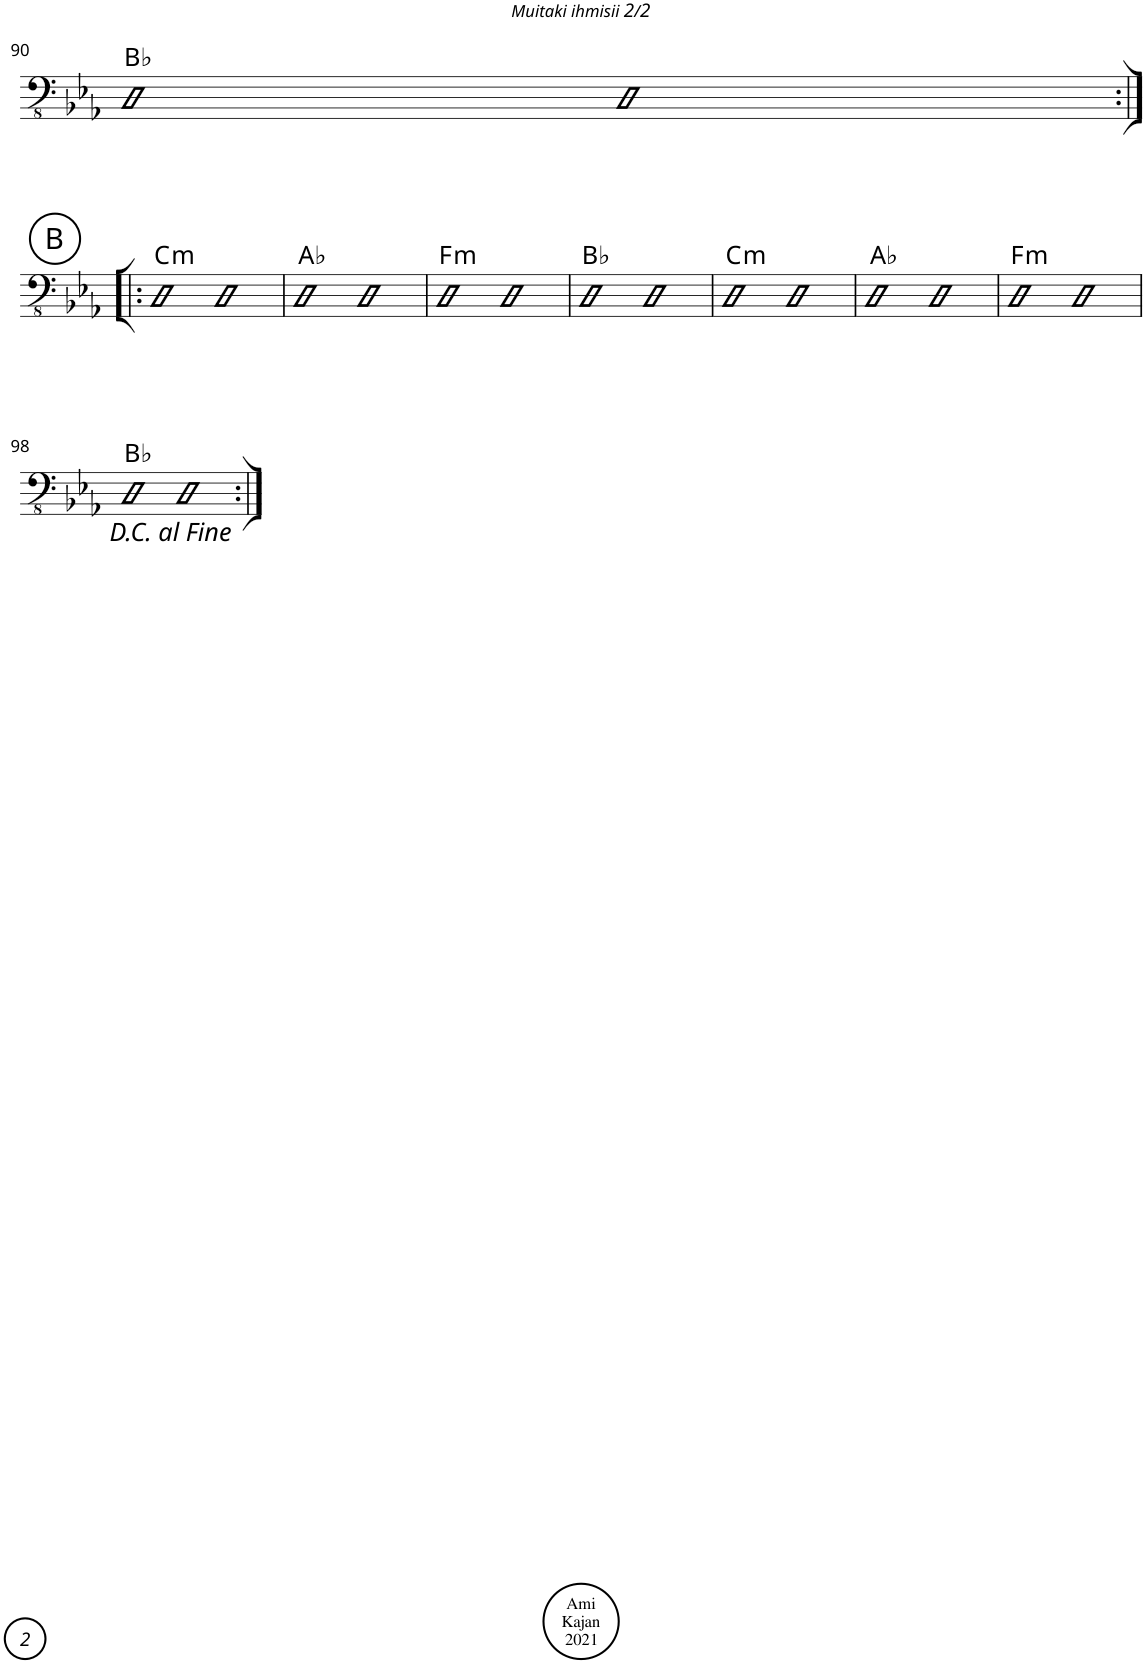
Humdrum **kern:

**kern	**harte
*part1	*part1
*staff1	*
*I"Acoustic Bass	*
*I'Bass	*
!!LO:PB:g=z
*clefFv4	*
*k[b-e-a-]	*
*M2/2	*
*met(c|)	*
=90	=90
2CC	Bb:maj
2CC	.
!!LO:LB:g=z
!!LO:REH:place=s1:a:cj:enc=circle:fs=14:t=B
=91:|!|:	=91:|!|:
!	!LO:H:kt=m
2CC	C:min
2CC	.
=92	=92
2CC	Ab:maj
2CC	.
=93	=93
!	!LO:H:kt=m
2CC	F:min
2CC	.
=94	=94
2CC	Bb:maj
2CC	.
=95	=95
!	!LO:H:kt=m
2CC	C:min
2CC	.
=96	=96
2CC	Ab:maj
2CC	.
=97	=97
!	!LO:H:kt=m
2CC	F:min
2CC	.
!!LO:LB:g=z
=98	=98
2CC	Bb:maj
2CC	.
=:|!	=:|!
*-	*-
